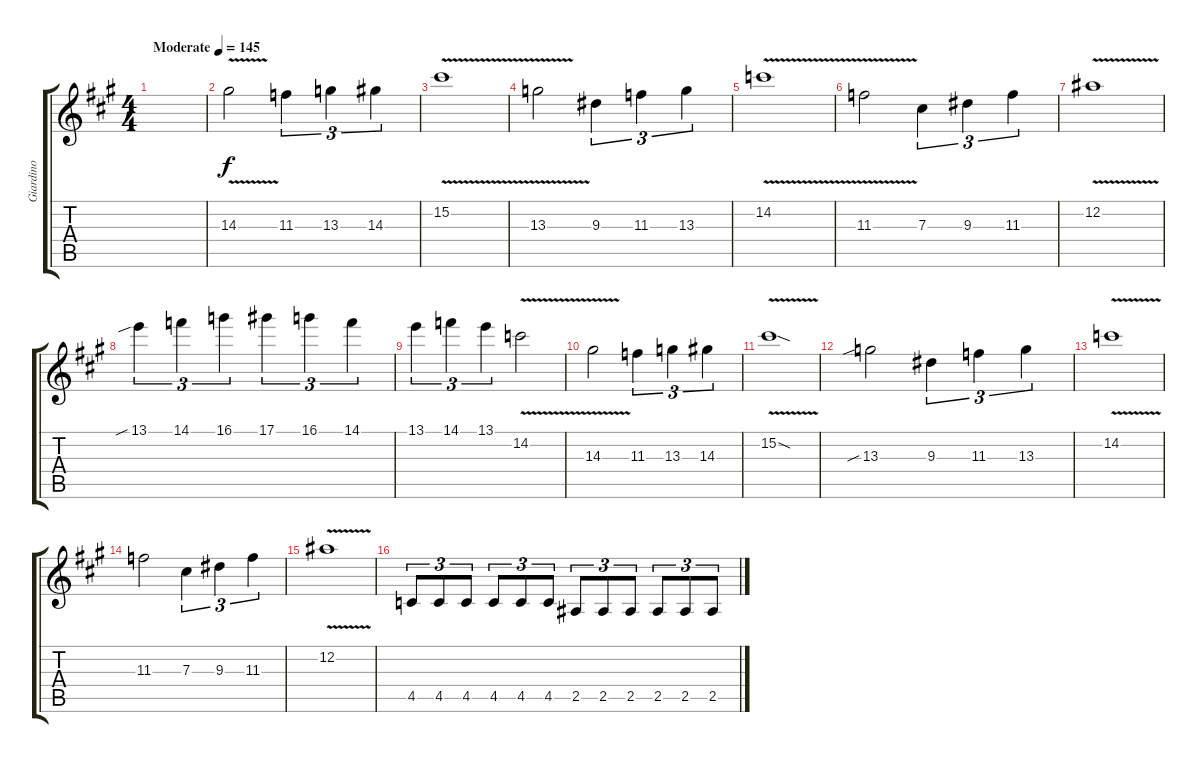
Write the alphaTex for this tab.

\track ("Giardino" "Giardino") {instrument distortionguitar}
\staff {score tabs}
\tuning (Eb4 Bb3 Gb3 Db3 Ab2 Eb2) {hide}
\ts (4 4)
\tempo (145 "Moderate")
\clef g2
\ks f#minor
|
14.3{v}.2 11.3.4{tu (3 2)} 13.3.4{tu (3 2)} 14.3.4{tu (3 2)} |
15.2{v}.1 |
13.3{v}.2 9.3.4{tu (3 2)} 11.3.4{tu (3 2)} 13.3.4{tu (3 2)} |
14.2{v}.1 |
11.3{v}.2 7.3.4{tu (3 2)} 9.3.4{tu (3 2)} 11.3.4{tu (3 2)} |
12.2{v}.1 |
13.1{sib}.4{tu (3 2)} 14.1.4{tu (3 2)} 16.1.4{tu (3 2)} 17.1.4{tu (3 2)} 16.1.4{tu (3 2)} 14.1.4{tu (3 2)} |
13.1.4{tu (3 2)} 14.1.4{tu (3 2)} 13.1.4{tu (3 2)} 14.2{v}.2 |
14.3{v}.2 11.3.4{tu (3 2)} 13.3.4{tu (3 2)} 14.3.4{tu (3 2)} |
15.2{v sod}.1 |
13.3{sib}.2 9.3.4{tu (3 2)} 11.3.4{tu (3 2)} 13.3.4{tu (3 2)} |
14.2{v}.1 |
11.3.2 7.3.4{tu (3 2)} 9.3.4{tu (3 2)} 11.3.4{tu (3 2)} |
12.2{v}.1 |
4.5.8{tu (3 2)} 4.5.8{tu (3 2)} 4.5.8{tu (3 2)} 4.5.8{tu (3 2)} 4.5.8{tu (3 2)} 4.5.8{tu (3 2)} 2.5.8{tu (3 2)} 2.5.8{tu (3 2)} 2.5.8{tu (3 2)} 2.5.8{tu (3 2)} 2.5.8{tu (3 2)} 2.5.8{tu (3 2)}
